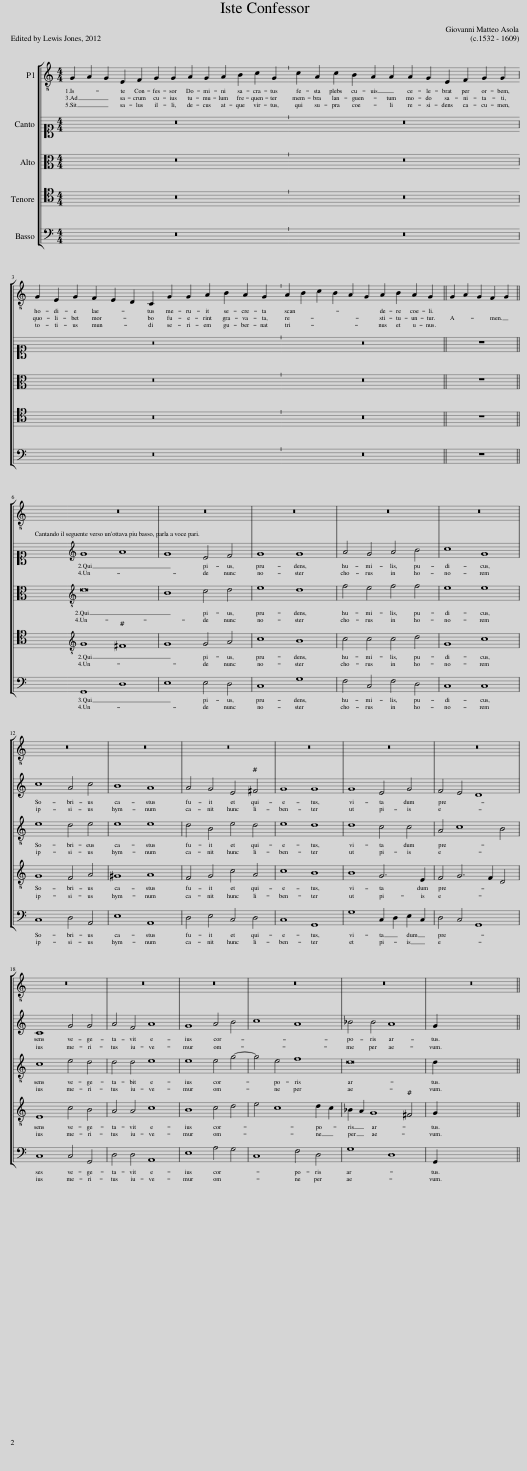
X:1
%%score [ 1 2 3 4 5 ]
L:1/8
M:4/4
I:linebreak $
K:C
V:1 treble-8 transpose=-12
V:2 alto1
V:3 alto transpose=-12
V:4 tenor transpose=-12
V:5 bass
V:1
 G2 A2 G2 E2 F2 G2 G2 A2 G2 A2 B2 c2 G2 | c2 A2 c2 B2 A2 A2 A2 G2 E2 F2 G2 G2 |$ G2 E2 G2 F2 E2 D2 C2 G2 G2 A2 B2 A2 G2 | A2 B2 c2 B2 A2 G2 A2 B2 A2 G2 || G2 A2 G2 F2 G2 ||$ %5
 x8 |[M:4/2] z16 | z16 | z16 | z16 | %10
 z16 |$ z16 | z16 | z16 | z16 | %15
 z16 | z16 |$ z16 | z16 | z16 | %20
 z16 | z16 | z32 || %23
V:2
 z26 | z24 |$ z26 | z20 || z10 ||$ %5
 x8 |[M:4/2][K:treble] G8 A8 | G8 E4 F4 | G8 G8 | A4 G4 A4 B4 | %10
 c8 G8 |$ c8 A4 c4 | B8 A8 | A4 G4 E4 ^F4 | G8 G8 | %15
 G8 E4 G4 | F4 E4 D8 |$ C8 G4 G4 | A4 F4 A8 | G8 A4 B4 | %20
 c8 A8 | _B4 B4 A8 | G2 x30 || %23
V:3
 z26 | z24 |$ z26 | z20 || z10 ||$ %5
 x8 |[M:4/2][K:treble-8] d16 | B8 c4 d4 | e8 d8 | f4 e4 f4 f4 | %10
 e8 e8 |$ e8 d4 e4 | e8 e8 | d4 B4 e4 d4 | e8 d8 | %15
 d8 c4 c4 | A4 c8 B4 |$ c8 e4 d4 | d4 d4 e8 | e8 e4 g4- | %20
 g4 e4 f8 | d16 | d2 x30 || %23
V:4
 z26 | z24 |$ z26 | z20 || z10 ||$ %5
 x8 |[M:4/2][K:treble-8] G8 ^F8 | G8 G4 A4 | c8 B8 | c4 c4 c4 d4 | %10
 G8 c8 |$ G8 F4 A4 | ^G8 A8 | F4 G4 c4 A4 | c8 B8 | %15
 B8 G6 E2 | F4 G6 F2 D4 |$ E8 c4 B4 | A4 A4 c8 | B8 c4 d4 | %20
 e4 c8 d2 c2 | _B2 A2 G8 ^F4 | G2 x30 || %23
V:5
 z26 | z24 |$ z26 | z20 || z10 ||$ %5
 x8 |[M:4/2] G,,8 D,8 | E,8 E,4 D,4 | C,8 G,8 | F,4 C,4 F,4 D,4 | %10
 C,8 C,8 |$ C,8 D,4 A,,4 | E,8 A,,8 | D,4 E,4 C,4 D,4 | C,8 G,,8 | %15
 G,8 C,2 D,2 E,2 C,2 | D,4 C,4 G,,8 |$ C,8 C,4 G,,4 | D,4 D,4 A,,8 | E,8 A,4 G,4 | %20
 C,8 F,4 D,4 | G,8 D,8 | G,,2 x30 || %23
